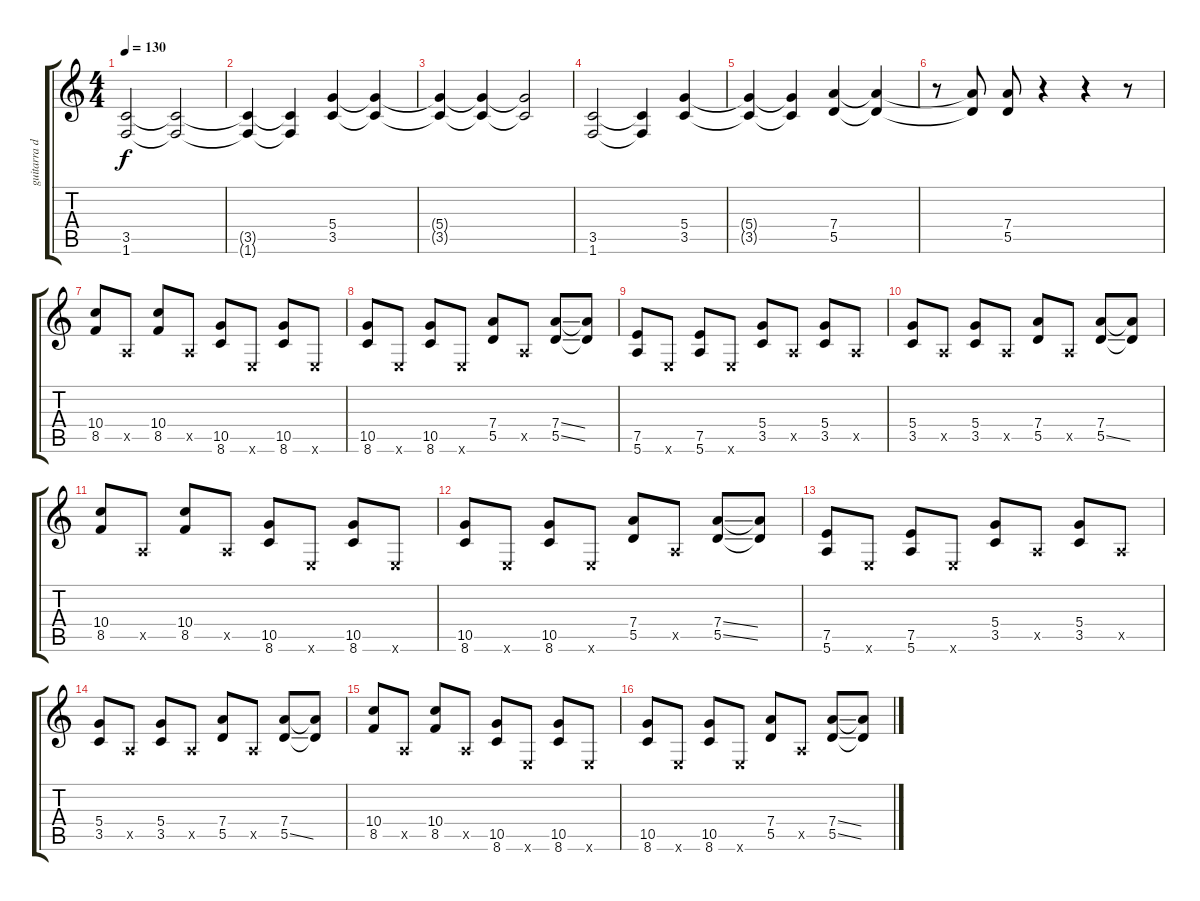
\track ("guitarra dist." "guitarra d") {instrument overdrivenguitar}
\staff {score tabs}
\tuning (E4 B3 G3 D3 A2 E2) {hide}
\ts (4 4)
\tempo 130
\clef g2
\ks c
(3.5 1.6).2{dy f} (3.5{t} 1.6{t}).2 |
(3.5{t} 1.6{t}).4 (3.5{t} 1.6{t}).4 (5.4 3.5).4 (5.4{t} 3.5{t}).4 |
(5.4{t} 3.5{t}).4 (5.4{t} 3.5{t}).4 (5.4{t} 3.5{t}).2 |
(3.5 1.6).2 (3.5{t} 1.6{t}).4 (5.4 3.5).4 |
(5.4{t} 3.5{t}).4 (5.4{t} 3.5{t}).4 (7.4 5.5).4 (7.4{t} 5.5{t}).4 |
r.8 (7.4{t} 5.5{t}).8 (7.4 5.5).8 r.4 r.4 r.8 |
(10.4 8.5).8 0.5{x}.8 (10.4 8.5).8 0.5{x}.8 (10.5 8.6).8 0.6{x}.8 (10.5 8.6).8 0.6{x}.8 |
(10.5 8.6).8 0.6{x}.8 (10.5 8.6).8 0.6{x}.8 (7.4 5.5).8 0.5{x}.8 (7.4{ss} 5.5{ss}).8 (7.4{t} 5.5{t}).8 |
(7.5 5.6).8 0.6{x}.8 (7.5 5.6).8 0.6{x}.8 (5.4 3.5).8 0.5{x}.8 (5.4 3.5).8 0.5{x}.8 |
(5.4 3.5).8 0.5{x}.8 (5.4 3.5).8 0.5{x}.8 (7.4 5.5).8 0.5{x}.8 (7.4 5.5{ss}).8 (7.4{t} 5.5{t}).8 |
(10.4 8.5).8 0.5{x}.8 (10.4 8.5).8 0.5{x}.8 (10.5 8.6).8 0.6{x}.8 (10.5 8.6).8 0.6{x}.8 |
(10.5 8.6).8 0.6{x}.8 (10.5 8.6).8 0.6{x}.8 (7.4 5.5).8 0.5{x}.8 (7.4{ss} 5.5{ss}).8 (7.4{t} 5.5{t}).8 |
(7.5 5.6).8 0.6{x}.8 (7.5 5.6).8 0.6{x}.8 (5.4 3.5).8 0.5{x}.8 (5.4 3.5).8 0.5{x}.8 |
(5.4 3.5).8 0.5{x}.8 (5.4 3.5).8 0.5{x}.8 (7.4 5.5).8 0.5{x}.8 (7.4 5.5{ss}).8 (7.4{t} 5.5{t}).8 |
(10.4 8.5).8 0.5{x}.8 (10.4 8.5).8 0.5{x}.8 (10.5 8.6).8 0.6{x}.8 (10.5 8.6).8 0.6{x}.8 |
(10.5 8.6).8 0.6{x}.8 (10.5 8.6).8 0.6{x}.8 (7.4 5.5).8 0.5{x}.8 (7.4{ss} 5.5{ss}).8 (7.4{t} 5.5{t}).8
